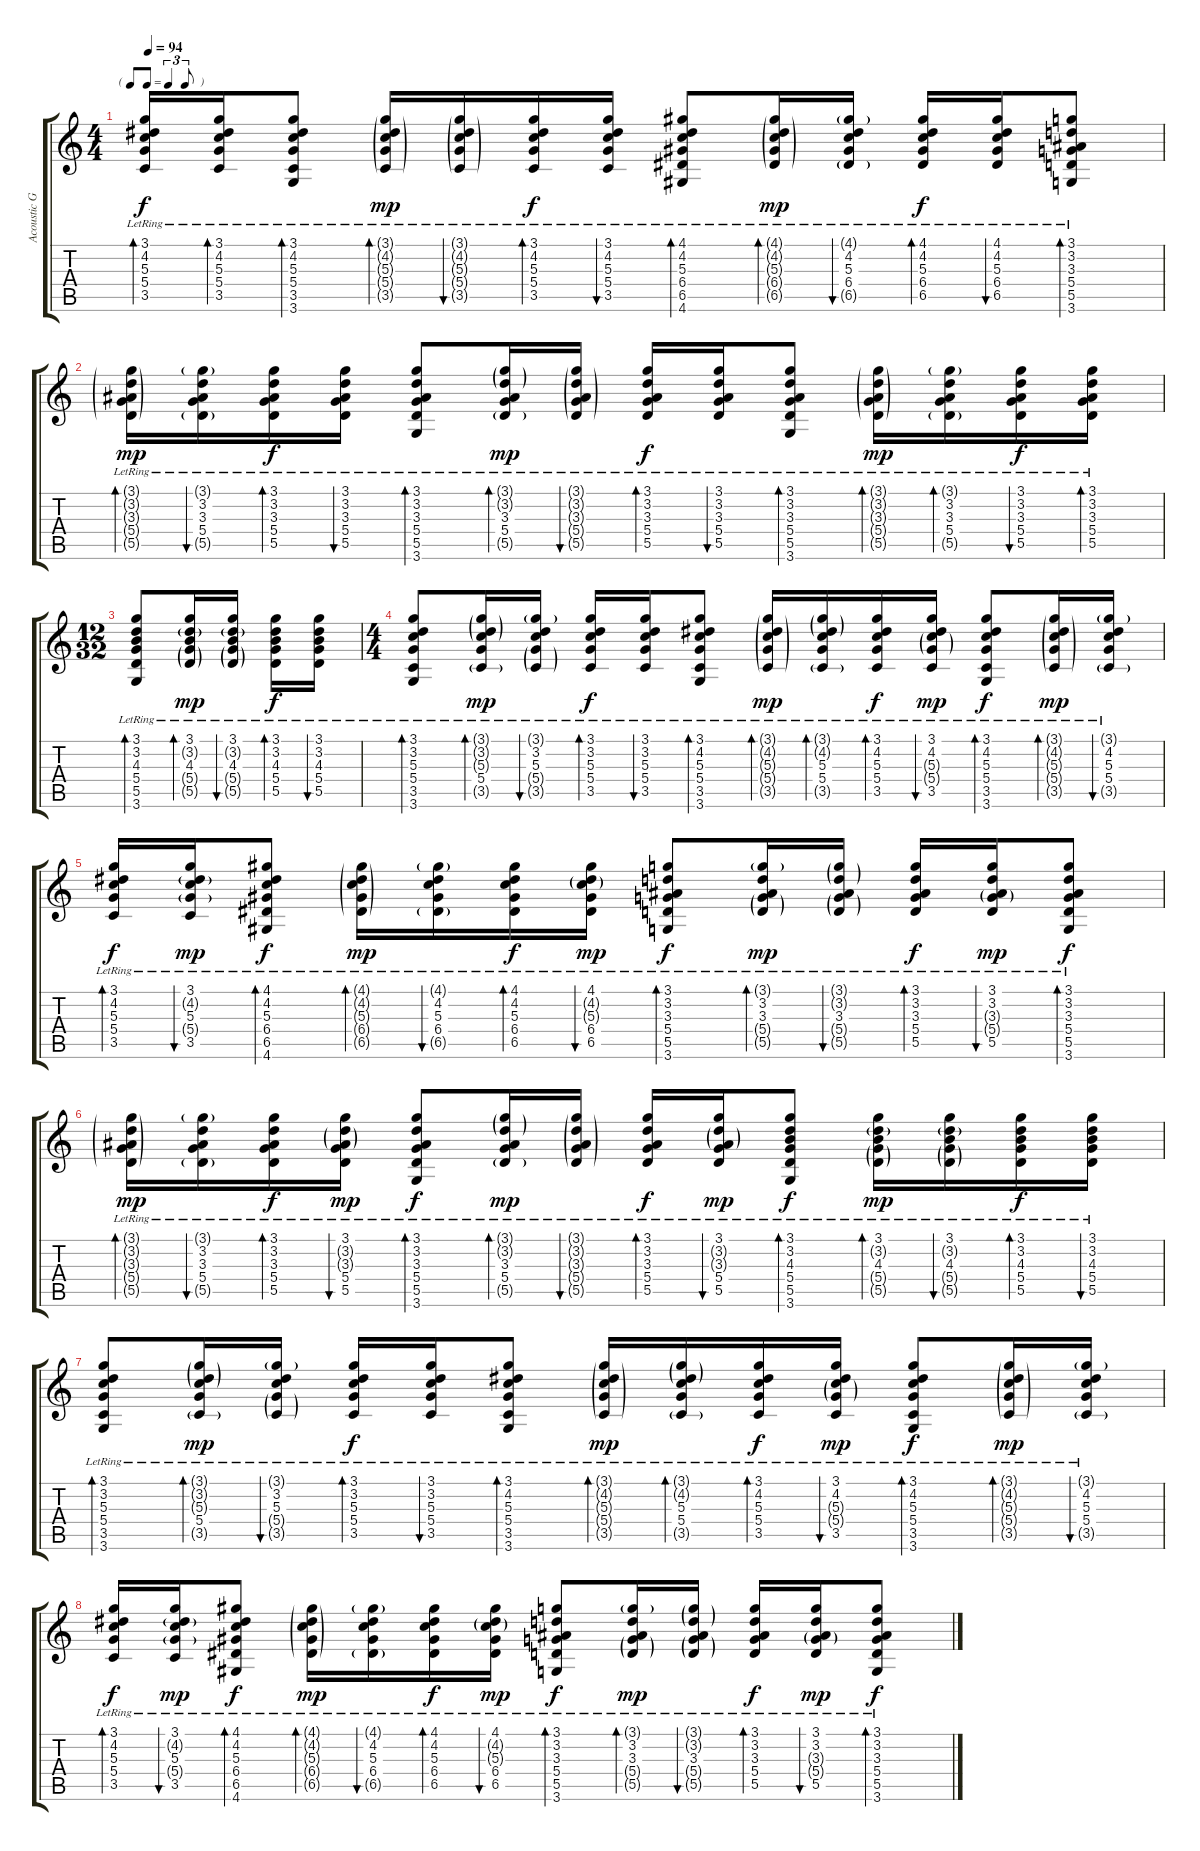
\track ("Acoustic Guitar" "Acoustic G") {instrument acousticguitarsteel}
\staff {score tabs}
\tuning (E4 B3 G3 D3 A2 E2) {hide}
\ts (4 4)
\tf triplet8th
\tempo 94
\clef g2
\ks c
(3.1{lr} 4.2{lr} 5.3{lr} 5.4{lr} 3.5{lr}).16{bd 60 dy f} (3.1{lr} 4.2{lr} 5.3{lr} 5.4{lr} 3.5{lr}).16{bd 60} (3.1{lr} 4.2{lr} 5.3{lr} 5.4{lr} 3.5{lr} 3.6{lr}).8{bd 60} (3.1{g lr} 4.2{g lr} 5.3{g lr} 5.4{g lr} 3.5{g lr}).16{bd 60 dy mp} (3.1{g lr} 4.2{g lr} 5.3{g lr} 5.4{g lr} 3.5{g lr}).16{bu 60} (3.1{lr} 4.2{lr} 5.3{lr} 5.4{lr} 3.5{lr}).16{bd 60 dy f} (3.1{lr} 4.2{lr} 5.3{lr} 5.4{lr} 3.5{lr}).16{bu 60} (4.1{lr} 4.2{lr} 5.3{lr} 6.4{lr} 6.5{lr} 4.6{lr}).8{bd 60} (4.1{g lr} 4.2{g lr} 5.3{g lr} 6.4{g lr} 6.5{g lr}).16{bd 60 dy mp} (4.1{g lr} 4.2{lr} 5.3{lr} 6.4{lr} 6.5{g lr}).16{bu 60} (4.1{lr} 4.2{lr} 5.3{lr} 6.4{lr} 6.5{lr}).16{bd 60 dy f} (4.1{lr} 4.2{lr} 5.3{lr} 6.4{lr} 6.5{lr}).16{bu 60} (3.1{lr} 3.2{lr} 3.3{lr} 5.4{lr} 5.5{lr} 3.6{lr}).8{bd 60} |
(3.1{g lr} 3.2{g lr} 3.3{g lr} 5.4{g lr} 5.5{g lr}).16{bd 60 dy mp} (3.1{g lr} 3.2{lr} 3.3{lr} 5.4{lr} 5.5{g lr}).16{bu 60} (3.1{lr} 3.2{lr} 3.3{lr} 5.4{lr} 5.5{lr}).16{bd 60 dy f} (3.1{lr} 3.2{lr} 3.3{lr} 5.4{lr} 5.5{lr}).16{bu 60} (3.1{lr} 3.2{lr} 3.3{lr} 5.4{lr} 5.5{lr} 3.6{lr}).8{bd 60} (3.1{g lr} 3.2{g lr} 3.3{lr} 5.4{lr} 5.5{g lr}).16{bd 60 dy mp} (3.1{g lr} 3.2{g lr} 3.3{g lr} 5.4{g lr} 5.5{g lr}).16{bu 60} (3.1{lr} 3.2{lr} 3.3{lr} 5.4{lr} 5.5{lr}).16{bd 60 dy f} (3.1{lr} 3.2{lr} 3.3{lr} 5.4{lr} 5.5{lr}).16{bu 60} (3.1{lr} 3.2{lr} 3.3{lr} 5.4{lr} 5.5{lr} 3.6{lr}).8{bd 60} (3.1{g lr} 3.2{g lr} 3.3{g lr} 5.4{g lr} 5.5{g lr}).16{bd 60 dy mp} (3.1{g lr} 3.2{lr} 3.3{lr} 5.4{lr} 5.5{g lr}).16{bd 60} (3.1{lr} 3.2{lr} 3.3{lr} 5.4{lr} 5.5{lr}).16{bu 60 dy f} (3.1{lr} 3.2{lr} 3.3{lr} 5.4{lr} 5.5{lr}).16{bd 60} |
\ts (12 32)
(3.1{lr} 3.2{lr} 4.3{lr} 5.4{lr} 5.5{lr} 3.6{lr}).8{bd 60} (3.1{lr} 3.2{g lr} 4.3{lr} 5.4{g lr} 5.5{g lr}).16{bd 60 dy mp} (3.1{lr} 3.2{g lr} 4.3{lr} 5.4{g lr} 5.5{g lr}).16{bu 60} (3.1{lr} 3.2{lr} 4.3{lr} 5.4{lr} 5.5{lr}).16{bd 60 dy f} (3.1{lr} 3.2{lr} 4.3{lr} 5.4{lr} 5.5{lr}).16{bu 60} |
\ts (4 4)
(3.1{lr} 3.2{lr} 5.3{lr} 5.4{lr} 3.5{lr} 3.6{lr}).8{bd 60} (3.1{g lr} 3.2{g lr} 5.3{g lr} 5.4{lr} 3.5{g lr}).16{bd 60 dy mp} (3.1{g lr} 3.2{lr} 5.3{lr} 5.4{g lr} 3.5{g lr}).16{bu 60} (3.1{lr} 3.2{lr} 5.3{lr} 5.4{lr} 3.5{lr}).16{bd 60 dy f} (3.1{lr} 3.2 5.3 5.4 3.5).16{bu 60} (3.1{lr} 4.2{lr} 5.3{lr} 5.4 3.5{lr} 3.6{lr}).8{bd 60} (3.1{g} 4.2{g lr} 5.3{g lr} 5.4{g lr} 3.5{g lr}).16{bd 240 dy mp} (3.1{g} 4.2{g lr} 5.3{lr} 5.4{lr} 3.5{g lr}).16{bd 60} (3.1{lr} 4.2{lr} 5.3{lr} 5.4{lr} 3.5{lr}).16{bd 60 dy f} (3.1{lr} 4.2{lr} 5.3{g lr} 5.4{g lr} 3.5{lr}).16{bu 60 dy mp} (3.1 4.2 5.3{lr} 5.4{lr} 3.5{lr} 3.6{lr}).8{bd 60 dy f} (3.1{g} 4.2{g} 5.3{g lr} 5.4{g lr} 3.5{g lr}).16{bd 60 dy mp} (3.1{g} 4.2 5.3{lr} 5.4{lr} 3.5{g lr}).16{bu 60} |
(3.1{lr} 4.2{lr} 5.3{lr} 5.4{lr} 3.5{lr}).16{bd 60 dy f} (3.1{lr} 4.2{g lr} 5.3{lr} 5.4{g lr} 3.5{lr}).16{bu 60 dy mp} (4.1{lr} 4.2 5.3{lr} 6.4{lr} 6.5{lr} 4.6{lr}).8{bd 60 dy f} (4.1{g lr} 4.2{g} 5.3{g lr} 6.4{g lr} 6.5{g lr}).16{bd 60 dy mp} (4.1{g lr} 4.2 5.3{lr} 6.4{lr} 6.5{g lr}).16{bu 60} (4.1{lr} 4.2 5.3{lr} 6.4{lr} 6.5{lr}).16{bd 60 dy f} (4.1{lr} 4.2{g} 5.3{g lr} 6.4{lr} 6.5{lr}).16{bu 60 dy mp} (3.1{lr} 3.2 3.3{lr} 5.4{lr} 5.5{lr} 3.6{lr}).8{bd 60 dy f} (3.1{g lr} 3.2 3.3{lr} 5.4{g lr} 5.5{g lr}).16{bd 60 dy mp} (3.1{g lr} 3.2{g} 3.3{lr} 5.4{g lr} 5.5{g lr}).16{bu 60} (3.1{lr} 3.2 3.3{lr} 5.4{lr} 5.5{lr}).16{bd 60 dy f} (3.1{lr} 3.2 3.3{g lr} 5.4{g lr} 5.5{lr}).16{bu 60 dy mp} (3.1{lr} 3.2 3.3{lr} 5.4{lr} 5.5{lr} 3.6{lr}).8{bd 60 dy f} |
(3.1{g lr} 3.2{g} 3.3{g lr} 5.4{g lr} 5.5{g lr}).16{bd 60 dy mp} (3.1{g lr} 3.2 3.3{lr} 5.4{lr} 5.5{g lr}).16{bu 60} (3.1{lr} 3.2 3.3{lr} 5.4{lr} 5.5{lr}).16{bd 60 dy f} (3.1{lr} 3.2{g} 3.3{g lr} 5.4{lr} 5.5{lr}).16{bu 60 dy mp} (3.1{lr} 3.2 3.3{lr} 5.4{lr} 5.5{lr} 3.6{lr}).8{bd 60 dy f} (3.1{g lr} 3.2{g} 3.3{lr} 5.4{lr} 5.5{g lr}).16{bd 60 dy mp} (3.1{g lr} 3.2{g} 3.3{g lr} 5.4{g lr} 5.5{g lr}).16{bu 60} (3.1{lr} 3.2 3.3{lr} 5.4{lr} 5.5{lr}).16{bd 60 dy f} (3.1{lr} 3.2{g} 3.3{g lr} 5.4{lr} 5.5{lr}).16{bu 60 dy mp} (3.1{lr} 3.2 4.3{lr} 5.4{lr} 5.5{lr} 3.6{lr}).8{bd 60 dy f} (3.1{lr} 3.2{g} 4.3{lr} 5.4{g lr} 5.5{g lr}).16{bd 60 dy mp} (3.1{lr} 3.2{g} 4.3{lr} 5.4{g lr} 5.5{g lr}).16{bu 60} (3.1{lr} 3.2{lr} 4.3{lr} 5.4{lr} 5.5{lr}).16{bd 60 dy f} (3.1{lr} 3.2{lr} 4.3{lr} 5.4{lr} 5.5{lr}).16{bu 60} |
(3.1{lr} 3.2{lr} 5.3{lr} 5.4{lr} 3.5{lr} 3.6{lr}).8{bd 60} (3.1{g lr} 3.2{g lr} 5.3{g lr} 5.4{lr} 3.5{g lr}).16{bd 60 dy mp} (3.1{g lr} 3.2{lr} 5.3{lr} 5.4{g lr} 3.5{g lr}).16{bu 60} (3.1{lr} 3.2{lr} 5.3{lr} 5.4{lr} 3.5{lr}).16{bd 60 dy f} (3.1{lr} 3.2 5.3 5.4 3.5).16{bu 60} (3.1{lr} 4.2{lr} 5.3{lr} 5.4 3.5{lr} 3.6{lr}).8{bd 60} (3.1{g} 4.2{g lr} 5.3{g lr} 5.4{g lr} 3.5{g lr}).16{bd 240 dy mp} (3.1{g} 4.2{g lr} 5.3{lr} 5.4{lr} 3.5{g lr}).16{bd 60} (3.1{lr} 4.2{lr} 5.3{lr} 5.4{lr} 3.5{lr}).16{bd 60 dy f} (3.1{lr} 4.2{lr} 5.3{g lr} 5.4{g lr} 3.5{lr}).16{bu 60 dy mp} (3.1 4.2 5.3{lr} 5.4{lr} 3.5{lr} 3.6{lr}).8{bd 60 dy f} (3.1{g} 4.2{g} 5.3{g lr} 5.4{g lr} 3.5{g lr}).16{bd 60 dy mp} (3.1{g} 4.2 5.3{lr} 5.4{lr} 3.5{g lr}).16{bu 60} |
(3.1{lr} 4.2{lr} 5.3{lr} 5.4{lr} 3.5{lr}).16{bd 60 dy f} (3.1{lr} 4.2{g lr} 5.3{lr} 5.4{g lr} 3.5{lr}).16{bu 60 dy mp} (4.1{lr} 4.2 5.3{lr} 6.4{lr} 6.5{lr} 4.6{lr}).8{bd 60 dy f} (4.1{g lr} 4.2{g} 5.3{g lr} 6.4{g lr} 6.5{g lr}).16{bd 60 dy mp} (4.1{g lr} 4.2 5.3{lr} 6.4{lr} 6.5{g lr}).16{bu 60} (4.1{lr} 4.2 5.3{lr} 6.4{lr} 6.5{lr}).16{bd 60 dy f} (4.1{lr} 4.2{g} 5.3{g lr} 6.4{lr} 6.5{lr}).16{bu 60 dy mp} (3.1{lr} 3.2 3.3{lr} 5.4{lr} 5.5{lr} 3.6{lr}).8{bd 60 dy f} (3.1{g lr} 3.2 3.3{lr} 5.4{g lr} 5.5{g lr}).16{bd 60 dy mp} (3.1{g lr} 3.2{g} 3.3{lr} 5.4{g lr} 5.5{g lr}).16{bu 60} (3.1{lr} 3.2 3.3{lr} 5.4{lr} 5.5{lr}).16{bd 60 dy f} (3.1{lr} 3.2 3.3{g lr} 5.4{g lr} 5.5{lr}).16{bu 60 dy mp} (3.1{lr} 3.2 3.3{lr} 5.4{lr} 5.5{lr} 3.6{lr}).8{bd 60 dy f}
